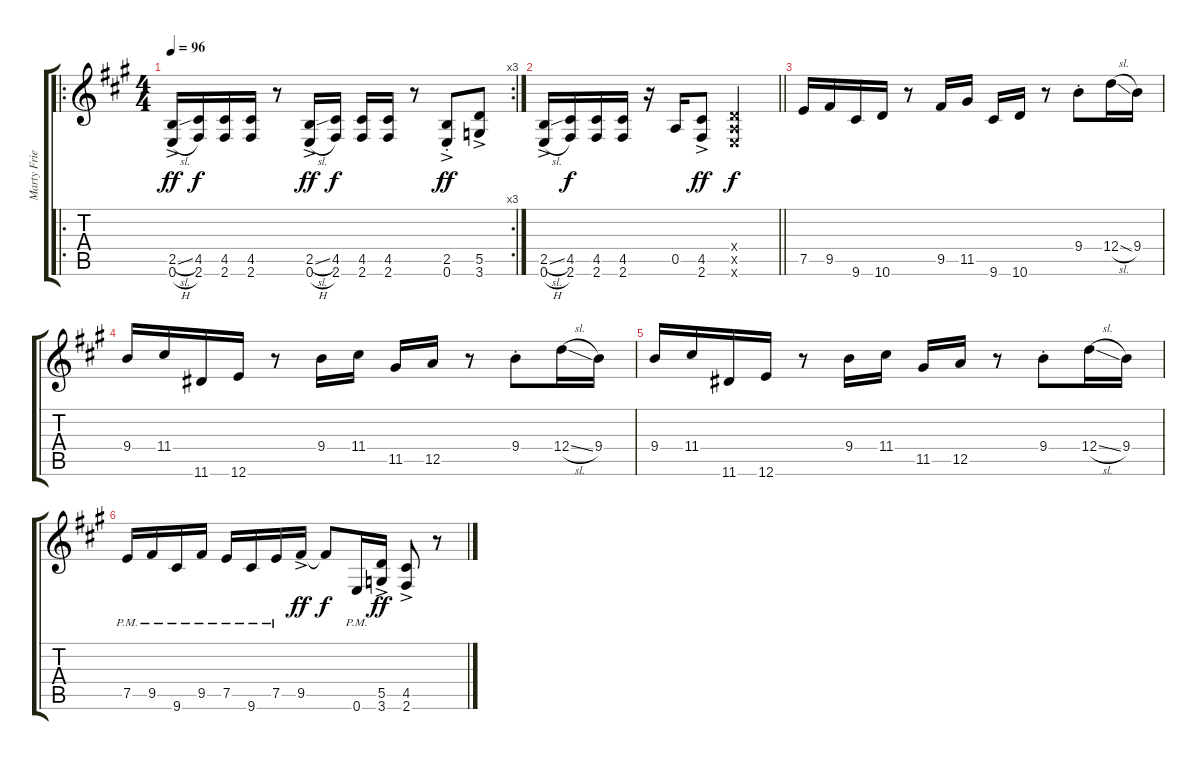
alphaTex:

\track ("Marty Friedman" "Marty Frie") {instrument distortionguitar}
\staff {score tabs}
\tuning (E4 B3 G3 D3 A2 E2) {hide}
\ro
\rc 3
\ts (4 4)
\tempo 96
\clef g2
\ks f#minor
(2.5{sl ac} 0.6{h ac}).16{dy ff} (4.5 2.6).16{dy f} (4.5 2.6).16 (4.5 2.6).16 r.8 (2.5{sl ac} 0.6{h ac}).16{dy ff} (4.5 2.6).16{dy f} (4.5 2.6).16 (4.5 2.6).16 r.8 (2.5{ac st} 0.6{ac st}).8{dy ff} (5.5{ac} 3.6{ac}).8 |
\barLineRight lightlight
(2.5{sl ac} 0.6{h ac}).16 (4.5 2.6).16{dy f} (4.5 2.6).16 (4.5 2.6).16 r.16 0.5.16 (4.5{ac} 2.6{ac}).8{dy ff} (0.4{x} 0.5{x} 0.6{x}).2{dy f} |
7.5.16 9.5.16 9.6.16 10.6.16 r.8 9.5.16 11.5.16 9.6.16 10.6.16 r.8 9.4{st}.8 12.4{sl}.16 9.4.16 |
9.4.16 11.4.16 11.6.16 12.6.16 r.8 9.4.16 11.4.16 11.5.16 12.5.16 r.8 9.4{st}.8 12.4{sl}.16 9.4.16 |
9.4.16 11.4.16 11.6.16 12.6.16 r.8 9.4.16 11.4.16 11.5.16 12.5.16 r.8 9.4{st}.8 12.4{sl}.16 9.4.16 |
7.5{pm}.16 9.5{pm}.16 9.6{pm}.16 9.5{pm}.16 7.5{pm}.16 9.6{pm}.16 7.5{pm}.16 9.5{ac}.16{dy ff} 9.5{t}.8{dy f} 0.6{pm}.16 (5.5{ac} 3.6{ac}).16{dy ff} (4.5{ac} 2.6{ac}).8 r.8
